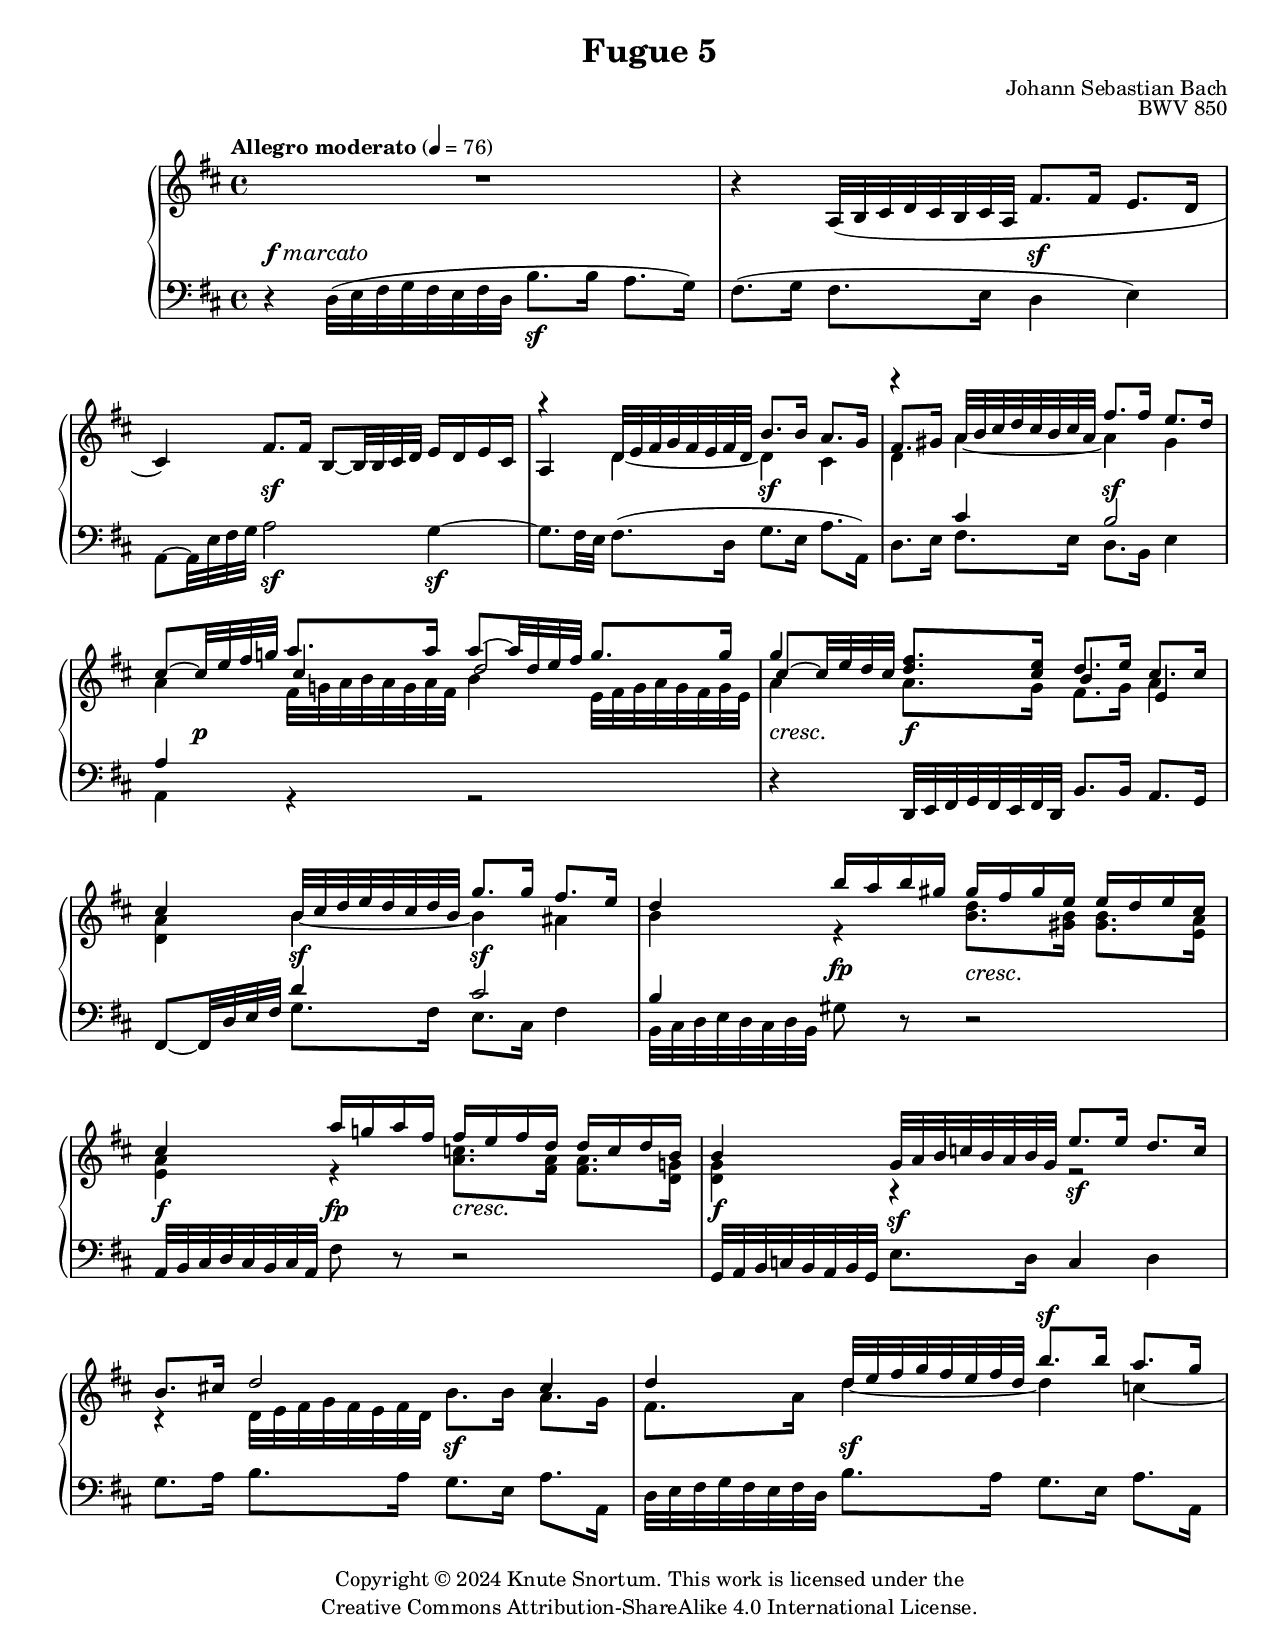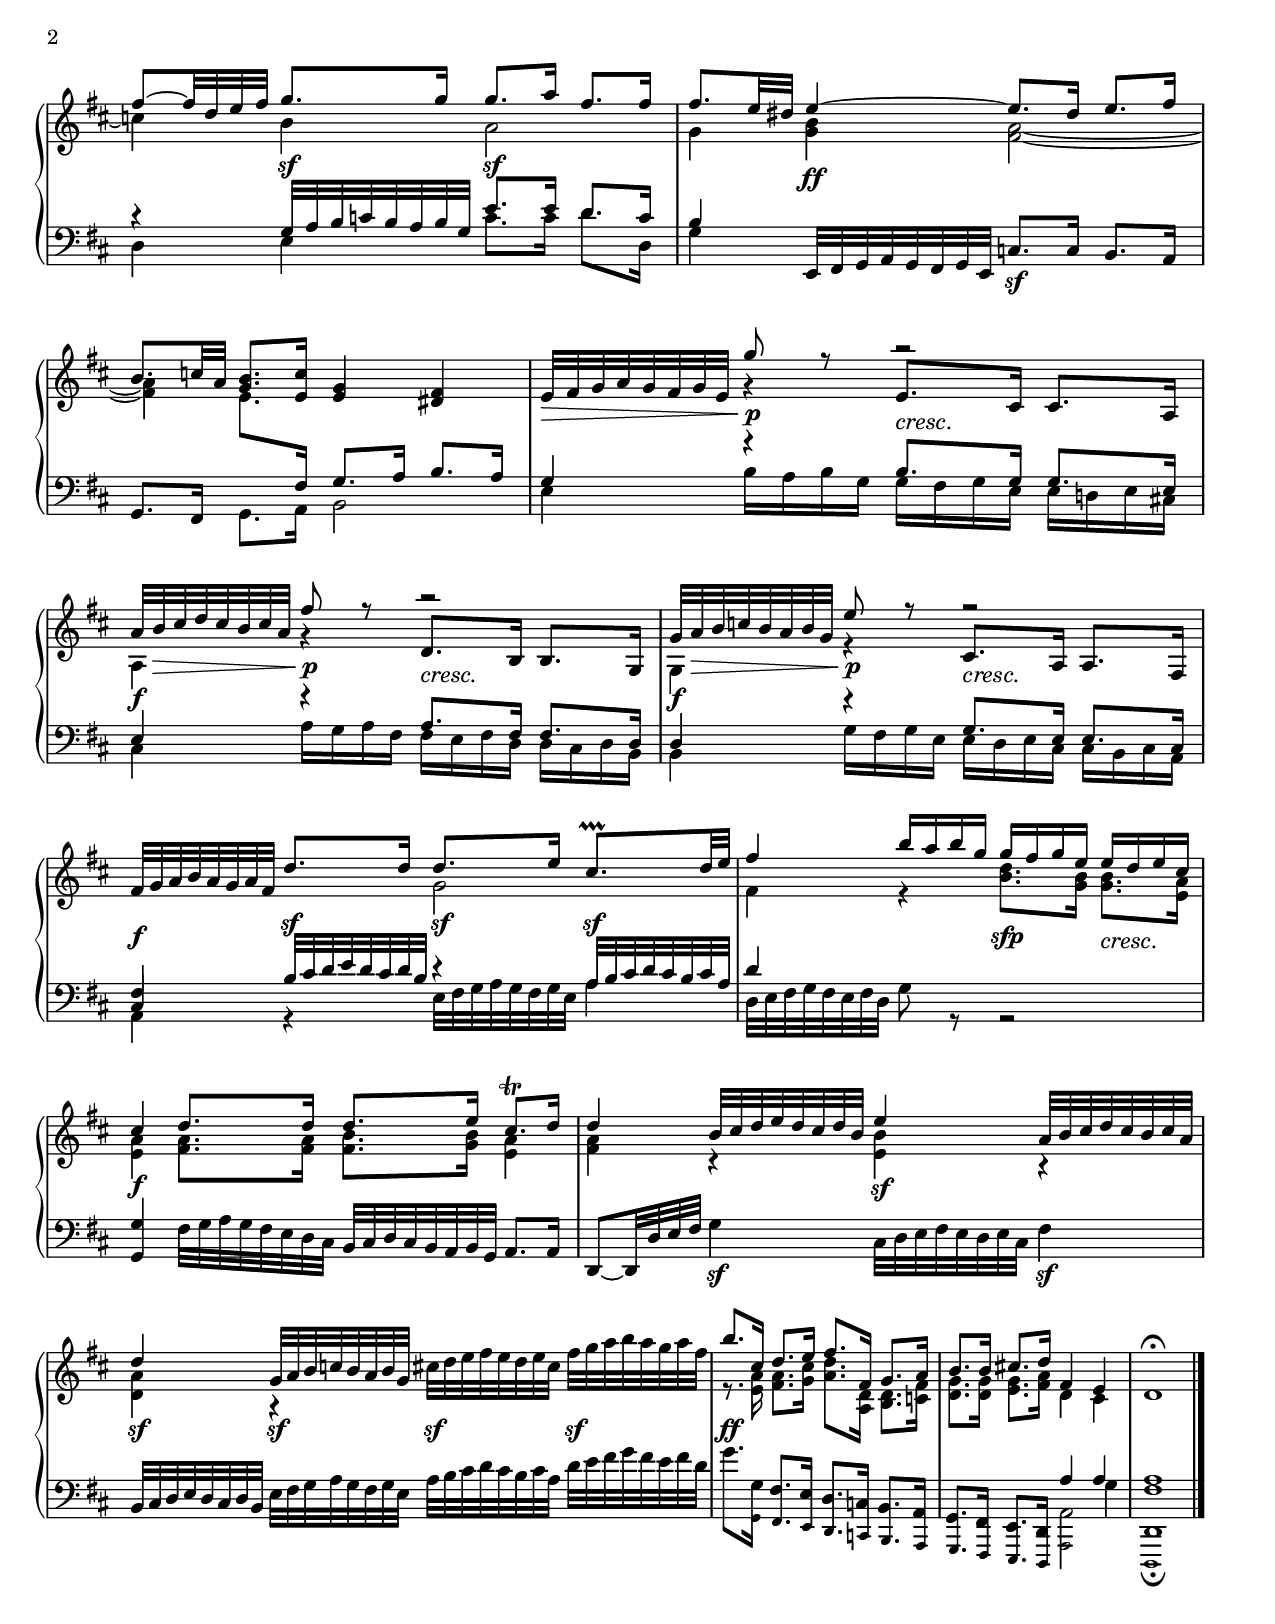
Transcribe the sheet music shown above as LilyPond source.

\version "2.24.0"

\include "includes/header-paper.ily"
%...+....1....+....2....+....3....+....4....+....5....+....6....+....7....+....

\version "2.24.0"
\language "english"

\include "global-variables.ily"

%%% Music %%%

global = {
  \time 4/4
  \key d \major
}

rightHandUpper = \relative {
  s1 * 3 |
  \voiceOne r4 d'32 e fs g fs e fs d  b'8. b16 a8. g16 |
  r4 a32 b cs d cs b cs a  fs'8. fs16 e8. d16 |
  cs8~ cs32 e fs g!  a8. a16  a8~ a32 d, e fs  g8. g16 |
  g4 <d fs>8. <cs e>16  d8. e16 cs8. cs16 |
  cs4 b32 cs d e d cs d b  g'8. g16 fs8. e16 |
  
  \barNumberCheck 9
  d4 b'16 a b gs  gs fs gs e  e d e cs |
  cs4  a'16 g! a fs  fs e fs d  d c d b |
  b4 g32 a b c b a b g  e'8._\sf e16 d8. c16 |
  b8. cs!16 d2 cs4 |
  d4 d32 e fs g fs e fs d  b'8.^\sf b16 a8. g16 |
  fs8~ fs32 d e fs  g8. g16  g8. a16 fs8. fs16 |
  fs8. e32 ds e4~  e8. ds16 e8. fs16 |
  b,8. c32 a <g b>8. <e c'>16  <e g>4 <ds fs> |
  
  \barNumberCheck 17
  e32 fs g a g fs g e  g'8 r r2 |
  a,32 b cs d cs b cs a  fs'8 r r2 |
  g,32 a b c b a b g  e'8 r r2 |
  fs,32 g a b a g a fs  d'8. d16  d8. e16 \tag layout { cs8.\prallprall } 
    \tag midi { cs8.\prall } d32 e |
  fs4  b16 a b g  g fs g e  e d e cs |
  cs4 d8. d16 d8. e16 cs8.\trill d16 |
  d4  b32 cs d e d cs d b  e4  a,32 b cs d cs b cs a |
  d4  g,32 a b c b a b g  \oneVoice cs d e fs e d e cs  fs g a b a g a fs |
  
  \barNumberCheck 25
  \voiceOne b8. cs,16 d8. e16 fs8. fs,16 g8. a16 |
  b8. b16 cs!8. d16 fs,4 e |
  d1\fermata |
  \bar "|."
}

rightHandLower = \relative {
  R1 |
  r4 a32( b cs d cs b cs a  fs'8. fs16 e8. d16 |
  cs4) fs8. fs16  b,8~ b32 b cs d  e16 d e cs |
  a4 \voiceFour d4~ d cs |
  \voiceThree fs8. gs16 \voiceFour a4~ a gs |
  a4 \voiceThree cs4 d2 |
  cs8~ cs32 e d cs s4  b4 e, |
  s4 \voiceFour b'~ b as |
  
  \barNumberCheck 9
  b4 r  <b d>8. <gs b>16 q8. <e a>16 |
  q4 r <a c>8. <fs a>16 q8. <d g!>16 |
  q4 r r2 |
  r4 d32 e fs g fs e fs d  b'8. b16 a8. g16 |
  fs8. a16 d4~  d c~ |
  c4 b a2 |
  g4 <g b> <fs a>2~ |
  q4 s2. |
  
  \barNumberCheck 17
  s4 \voiceThree g\rest e8. cs16 cs8. a16 |
  \voiceFour a4 \voiceThree g'\rest d8. b16 b8. g16 |
  \voiceFour g4 \voiceThree e'\rest cs8. a16 a8. fs16 |
  \voiceDown fs4 b32 cs d e d cs d b \voiceUp g'2 |
  fs4 r <b d>8. <g b>16 q8. <e a>16 |
  q4 <fs a>8. q16 <fs b>8. <g b>16 <e a>4 |
  <fs a>4 r <e b'>\sf r |
  <d a'>4 r s2 |
  
  \barNumberCheck 25
  r8. <e a>16 <fs a>8. <g cs>16 <a d>8. <a, d>16 <b d>8. <c fs>16 |
  <d g>8. q16 <e g>8. <fs a>16 d4 cs |
  s1 |
}

rightHand = {
  \global
  <<
    \new Voice \rightHandUpper
    \new Voice \rightHandLower
  >>
}

leftHandUpper = \relative {
  s1 * 4 |
  \voiceUp d'4 \voiceDown cs4 b2 |
  a4 \voiceUp fs'32 g! a b a g a fs  b4  e,32 fs g a g fs g e |
  a4 a8. g16  fs8. g16 a4 |
  <d, a'>4 \voiceDown d cs2 |
  
  \barNumberCheck 9
  b4 s2. |
  s1 * 4 |
  r4 g32 a b c b a b g  e'8. e16 d8. c16 |
  b4 s2.  |
  s4 \voiceUp e8. \voiceDown fs,16  g8. a16 b8. a16 |
  
  \barNumberCheck 17
  g4 r b8. g16 g8. e16 |
  e4 r a8. fs16 fs8. d16 |
  d4 r g8. e16 e8. cs16 |
  cs4 s r a'32 b cs d cs b cs a |
  d4 s2. |
  s1 *3 |
  
  \barNumberCheck 25
  s1 |
  s2 a4 << { a } \\ { g } >> |
  <fs a>1 |
}

leftHandLower = \relative {
  r4 d32( e fs g fs e fs d  b'8.\sf b16 a8. g16) |
  fs8.( g16 fs8. e16  d4 e) |
  a,8~ a32 e' fs g a2\sf g4~\sf |
  g8. fs32 e fs8.( d16  g8. e16 a8. a,16) |
  d8. e16 \voiceTwo fs8. e16  d8. b16 e4 |
  a,4 r r2 |
  \oneVoice r4 d,32 e fs g fs e fs d  b'8. b16 a8. g16 |
  fs8~ fs32 d' e fs  \voiceTwo g8. fs16 e8. cs16 fs4 |
  
  \barNumberCheck 9
  b,32 cs d e d cs d b \oneVoice gs'8 r r2 |
  a,32 b cs d cs b cs a  fs'8 r r2 |
  g,32 a b c b a b g  e'8.^\sf d16 c4 d |
  g8. a16 b8. a16  g8. e16 a8. a,16 |
  d32 e fs g fs e fs d  b'8. a16 g8. e16 a8. a,16 |
  \voiceTwo d4 e c'8. c16 d8. d,16 |
  g4 \oneVoice e,32 fs g a g fs g e  c'8.\sf c16 b8. a16 |
  g8. fs16 \voiceTwo g8. a16 b2 |
  
  \barNumberCheck 17
  e4  b'16 a b g  g fs g e  e d! e cs! |
  cs4  a'16 g a fs  fs e fs d  d cs d b |
  b4  g'16 fs g e  e d e cs  cs b cs a |
  a4 r  e'32 fs g a g fs g e  a4 |
  d,32 e fs g fs e fs d  g8 r r2 |
  \oneVoice <g, g'>4  fs'32 g a g fs e d cs  b cs d cs b a b g  a8. a16 |
  d,8~ d32 d' e fs  g4\sf  cs,32 d e fs e d e cs  fs4\sf |
  b,32 cs d e d cs d b  e fs g a g fs g e  a b cs d cs b cs a
    d e fs g fs e fs d |
    
  \barNumberCheck 25
  g8. <\snh g,, g'>16 <\snh fs fs'>8. <\snh e e'>16 <\snh d d'>8. <\snh c c'>16
    <\snh b b'>8. <\snh a a'>16 |
  <\snh g g'>8. <\snh fs fs'>16 <\snh e e'>8. <\snh d d'>16 \voiceTwo 
    <\snh a' a'>2 |
  <\snh d, d'>1\fermata |
}

leftHand = {
  \global
  \clef bass
  <<
    \new Voice \leftHandUpper
    \new Voice \leftHandLower
  >>
}

dynamics = {
  \override TextScript.Y-offset = -0.5
  \override DynamicTextSpanner.style = #'none
  s1^\fMarcato |
  s2 s\sf |
  s4 s2.\sf |
  s2 s\sf |
  s2 s\sf |
  s8 s4.\p s2 |
  s4\cresc s2.\f |
  s4 s\sf s2\sf |
  
  \barNumberCheck 9
  s4 s-\tweak Y-offset -2 \fp s2-\tweak Y-offset -2 \cresc |
  s4\f s\fp s2\cresc |
  s1\f  |
  s2 s\sf |
  s4 s2.\sf |
  s4 s\sf s2\sf |
  s4 s2.-\tweak Y-offset -2 \ff |
  s1 |
  
  \barNumberCheck 17
  s4\> s\p s2-\tweak Y-offset -1 \cresc |
  s4-\tweak Y-offset -4 \f\> s\p s2-\tweak Y-offset -1 \cresc |
  s4-\tweak Y-offset -4 \f\> s\p s2-\tweak Y-offset -1 \cresc |
  s4-\tweak Y-offset -2 \f s\sf s\sf s\sf |
  s2 s4-\tweak Y-offset -2 \sfp s-\tweak Y-offset -2 \cresc |
  s1\f |
  s1 |
  s4\sf s\sf s\sf s\sf |
  
  \barNumberCheck 25
  s1\ff |
  s1 * 2 |
}

tempi = {
  \tempo "Allegro moderato" 4 = 76
  s1 * 25
  \set Score.tempoHideNote = ##t
  \tempo 4 = 69
  s2 \tempo 4 = 63 s |
  \tempo 4 = 60
  s1 |
}

forceBreaks = {
  % page 1
  \repeat unfold 1 { s1\noBreak } s1\break\noPageBreak
  \repeat unfold 2 { s1\noBreak } s1\break\noPageBreak
  \repeat unfold 1 { s1\noBreak } s1\break\noPageBreak
  \repeat unfold 1 { s1\noBreak } s1\break\noPageBreak
  \repeat unfold 1 { s1\noBreak } s1\break\noPageBreak
  \repeat unfold 1 { s1\noBreak } s1\pageBreak
  
  % page 2
  \repeat unfold 1 { s1\noBreak } s1\break\noPageBreak
  \repeat unfold 1 { s1\noBreak } s1\break\noPageBreak
  \repeat unfold 1 { s1\noBreak } s1\break\noPageBreak
  \repeat unfold 1 { s1\noBreak } s1\break\noPageBreak
  \repeat unfold 1 { s1\noBreak } s1\break\noPageBreak
}

fugueFiveNotes =
\score {
  \header {
    title = "Fugue 5"
  }
  \keepWithTag layout  
  \new PianoStaff \with {
    \override StaffGrouper.staff-staff-spacing = 
      #'((basic-distance . 10)
         (padding . 1))
  } <<
    \new Staff = "upper" \rightHand
    \new Dynamics \dynamics
    \new Staff = "lower" \leftHand
    \new Dynamics \tempi
    \new Devnull \forceBreaks
  >>
  \layout {
    \context {
      \Score
      \override Stem.details.beamed-lengths = #'(3.5 3.9)
    }
  }
}

\include "articulate.ly"

fugueFiveMidi =
\book {
  \bookOutputName "fugue-5-bwv-850"
  \score {
    \keepWithTag midi
    \articulate <<
      \new Staff = "upper" << \rightHand \dynamics \tempi >>
      \new Staff = "lower" << \leftHand \dynamics \tempi >>
    >>
    \midi {}
  }
}


\header {
  title = "Fugue 5"
  composer = "Johann Sebastian Bach"
  opus = "BWV 850"
}
  
\paper {
  print-all-headers = ##f
}

\fugueFiveNotes
\fugueFiveMidi